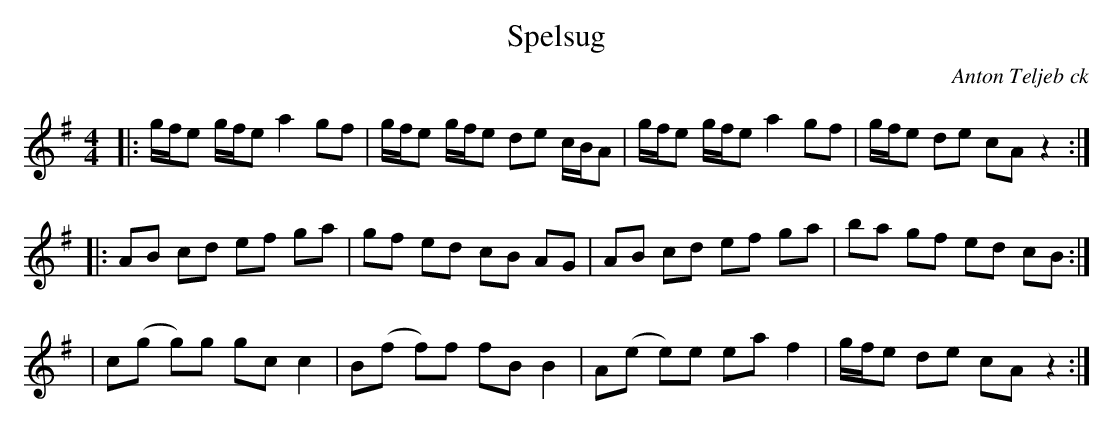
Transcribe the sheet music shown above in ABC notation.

X:1
T:Spelsug
C:Anton Teljeb ck
M:4/4
L:1/8
K:G
|: g/f/e g/f/e a2 gf | g/f/e g/f/e de c/B/A | g/f/e g/f/e a2 gf | g/f/e de cA z2 :|
|: AB cd ef ga | gf ed cB AG | AB cd ef ga | ba gf ed cB :|
|c(g g)g gc c2 | B(f f)f fB B2 | A(e e)e ea f2 | g/f/e de cA z2 :|
